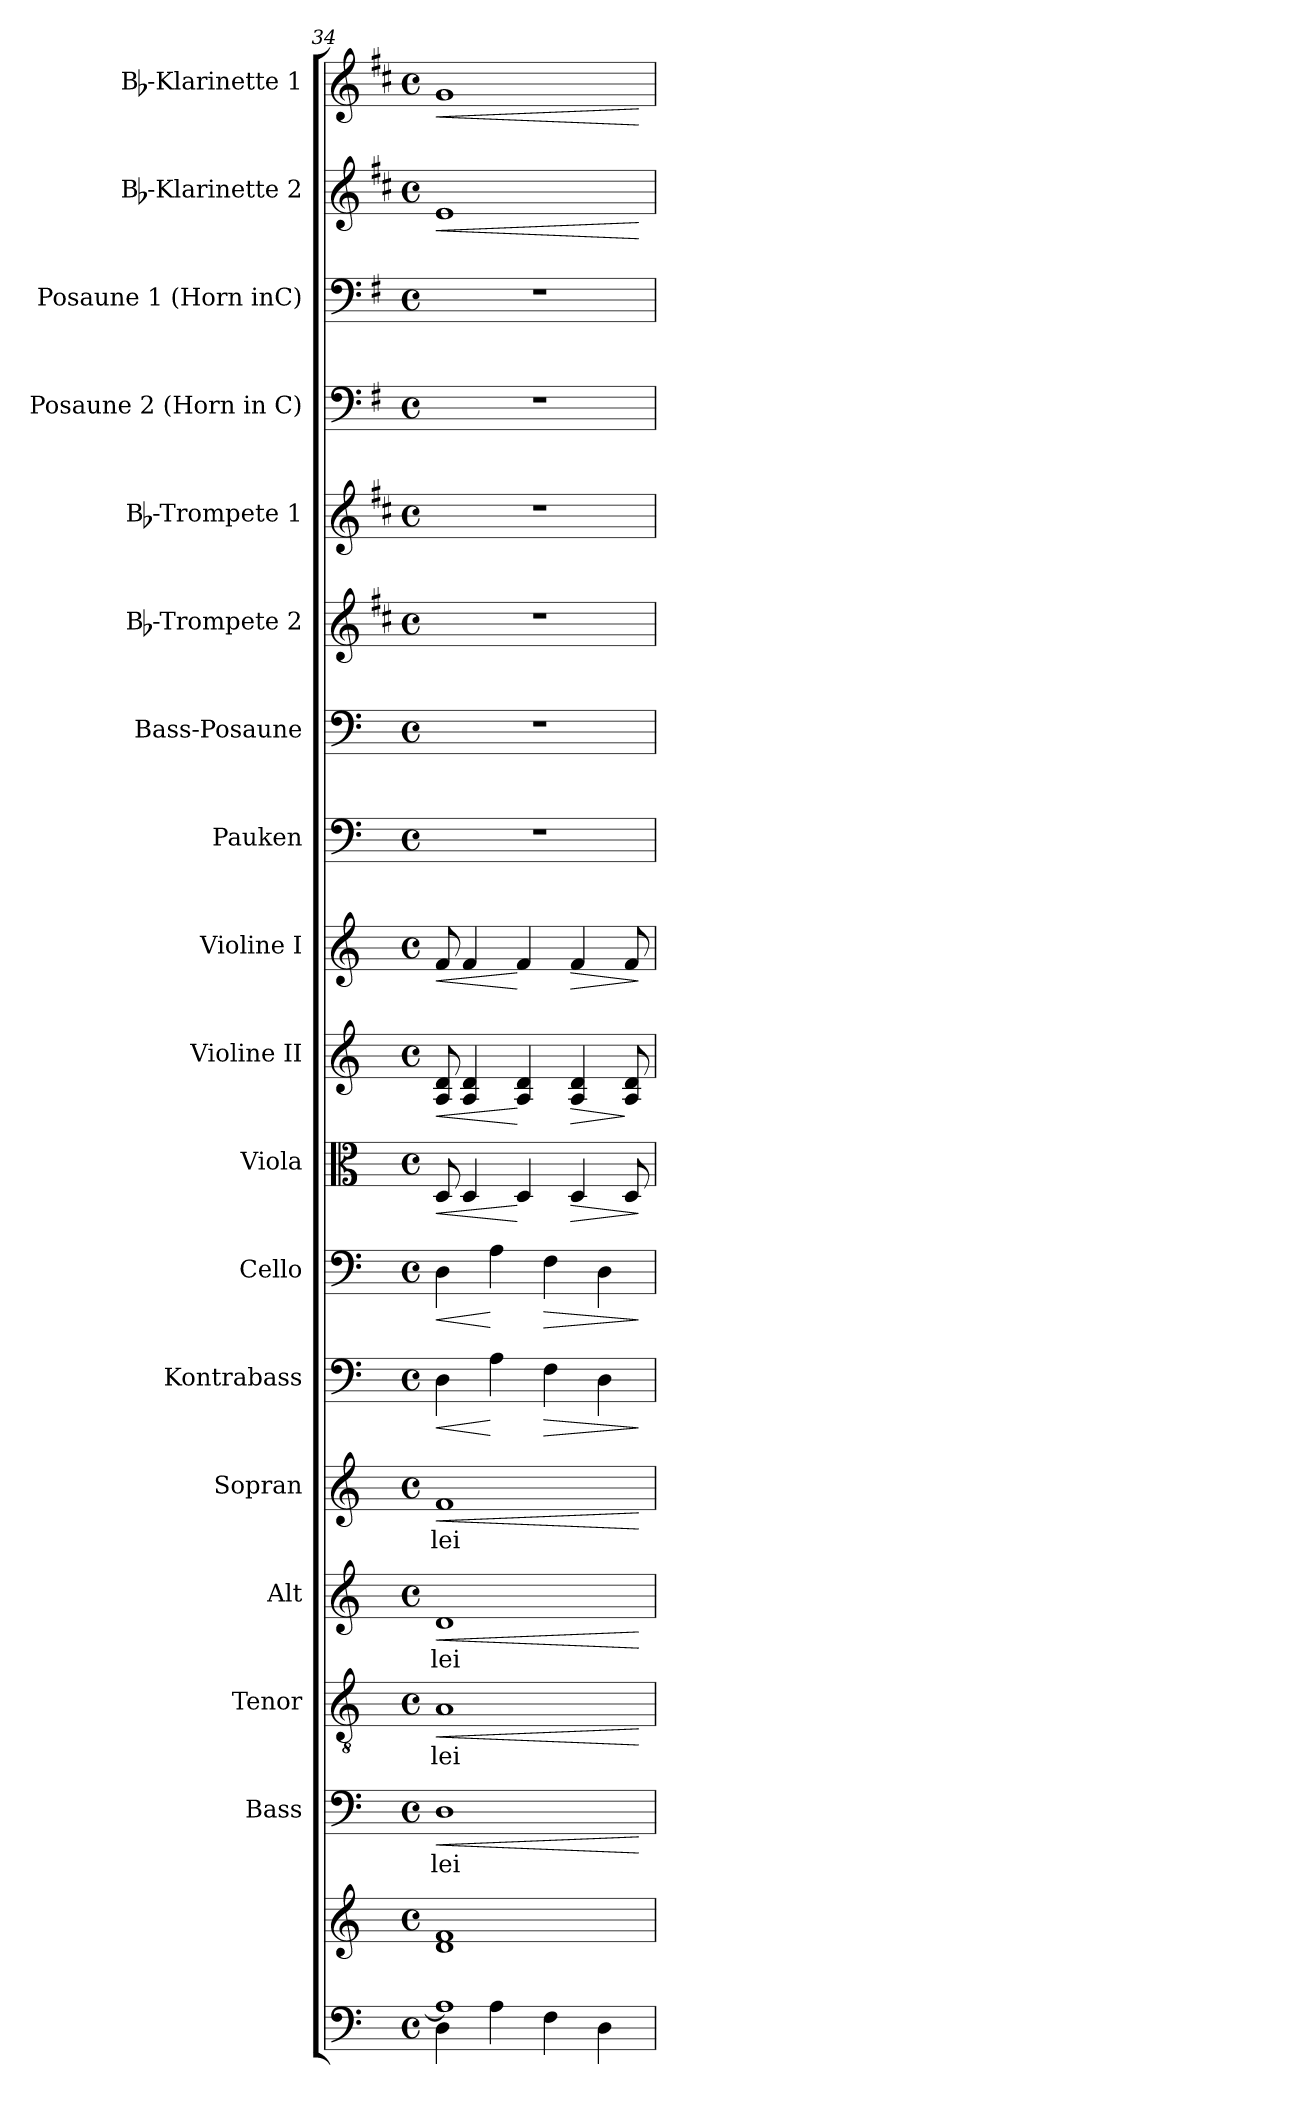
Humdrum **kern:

**kern	**kern	**kern	**text	**dynam	**kern	**text	**dynam	**kern	**text	**dynam	**kern	**text	**dynam	**kern	**dynam	**kern	**dynam	**kern	**dynam	**kern	**dynam	**kern	**dynam	**kern	**kern	**kern	**kern	**kern	**kern	**kern	**dynam	**kern	**dynam
*part18	*part18	*part17	*part17	*part17	*part16	*part16	*part16	*part15	*part15	*part15	*part14	*part14	*part14	*part13	*part13	*part12	*part12	*part11	*part11	*part10	*part10	*part9	*part9	*part8	*part7	*part6	*part5	*part4	*part3	*part2	*part2	*part1	*part1
*staff19	*staff18	*staff17	*staff17	*staff17	*staff16	*staff16	*staff16	*staff15	*staff15	*staff15	*staff14	*staff14	*staff14	*staff13	*staff13	*staff12	*staff12	*staff11	*staff11	*staff10	*staff10	*staff9	*staff9	*staff8	*staff7	*staff6	*staff5	*staff4	*staff3	*staff2	*staff2	*staff1	*staff1
*	*	*I"Bass	*	*	*I"Tenor	*	*	*I"Alt	*	*	*I"Sopran	*	*	*I"Kontrabass	*	*I"Cello	*	*I"Viola	*	*I"Violine II	*	*I"Violine I	*	*I"Pauken	*I"Bass-Posaune	*I"Bb-Trompete 2	*I"Bb-Trompete 1	*I"Posaune 2 (Horn in C)	*I"Posaune 1 (Horn inC)	*I"Bb-Klarinette 2	*	*I"Bb-Klarinette 1	*
*	*	*I'B.	*	*	*I'T.	*	*	*I'A.	*	*	*I'S.	*	*	*I'Kb.	*	*	*	*I'Vla.	*	*I'Vl. II	*	*I'Vl. I	*	*I'Pk.	*I'B-Pos.	*I'Bb Trp. 2	*I'Bb Trp. 1	*I'Pos. 2	*I'Pos. 1	*I'Bb Kl. 2	*	*I'Bb Kl. 1	*
*clefF4	*clefG2	*clefF4	*	*	*clefGv2	*	*	*clefG2	*	*	*clefG2	*	*	*clefF4	*	*clefF4	*	*clefC3	*	*clefG2	*	*clefG2	*	*clefF4	*clefF4	*clefG2	*clefG2	*clefF4	*clefF4	*clefG2	*	*clefG2	*
*	*	*	*	*	*	*	*	*	*	*	*	*	*	*ITrd7c12	*	*	*	*	*	*	*	*	*	*	*	*ITrd1c2	*ITrd1c2	*ITrd4c7	*ITrd4c7	*ITrd1c2	*	*ITrd1c2	*
*k[]	*k[]	*k[]	*	*	*k[]	*	*	*k[]	*	*	*k[]	*	*	*k[]	*	*k[]	*	*k[]	*	*k[]	*	*k[]	*	*k[]	*k[]	*k[]	*k[]	*k[]	*k[]	*k[]	*	*k[]	*
*C:	*C:	*C:	*	*	*C:	*	*	*C:	*	*	*C:	*	*	*C:	*	*C:	*	*C:	*	*C:	*	*C:	*	*C:	*C:	*C:	*C:	*C:	*C:	*C:	*	*C:	*
*M4/4	*M4/4	*M4/4	*	*	*M4/4	*	*	*M4/4	*	*	*M4/4	*	*	*M4/4	*	*M4/4	*	*M4/4	*	*M4/4	*	*M4/4	*	*M4/4	*M4/4	*M4/4	*M4/4	*M4/4	*M4/4	*M4/4	*	*M4/4	*
*met(c)	*met(c)	*met(c)	*	*	*met(c)	*	*	*met(c)	*	*	*met(c)	*	*	*met(c)	*	*met(c)	*	*met(c)	*	*met(c)	*	*met(c)	*	*met(c)	*met(c)	*met(c)	*met(c)	*met(c)	*met(c)	*met(c)	*	*met(c)	*
=34	=34	=34	=34	=34	=34	=34	=34	=34	=34	=34	=34	=34	=34	=34	=34	=34	=34	=34	=34	=34	=34	=34	=34	=34	=34	=34	=34	=34	=34	=34	=34	=34	=34
*^	*^	*	*	*	*	*	*	*	*	*	*	*	*	*	*	*	*	*	*	*	*	*	*	*	*	*	*	*	*	*	*	*	*
!	!	!	!	!	!LO:LY:b	!LO:HP:b	!	!LO:LY:b	!LO:HP:b	!	!LO:LY:b	!LO:HP:b	!	!LO:LY:b	!LO:HP:b	!	!LO:HP:b	!	!LO:HP:b	!	!LO:HP:b	!	!LO:HP:b	!	!LO:HP:b	!	!	!	!	!	!	!	!LO:HP:b	!	!LO:HP:b
1A]	4D\	1f	1d	1D	-lei-	<	1A	-lei-	<	1d	-lei-	<	1f	-lei-	<	4DD\	<	4D\	<	8D/	<	8A/ 8d/	<	8f/	<	1r	1r	1r	1r	1r	1r	1d	<	1f	<
.	.	.	.	.	.	.	.	.	.	.	.	.	.	.	.	.	.	.	.	4D/	.	4A/ 4d/	.	4f/	.	.	.	.	.	.	.	.	.	.	.
.	4A\	.	.	.	.	.	.	.	.	.	.	.	.	.	.	4AA\	[	4A\	[	.	.	.	.	.	.	.	.	.	.	.	.	.	.	.	.
.	.	.	.	.	.	.	.	.	.	.	.	.	.	.	.	.	.	.	.	4D/	[	4A/ 4d/	[	4f/	[	.	.	.	.	.	.	.	.	.	.
!	!	!	!	!	!	!	!	!	!	!	!	!	!	!	!	!	!LO:HP:b	!	!LO:HP:b	!	!	!	!	!	!	!	!	!	!	!	!	!	!	!	!
.	4F\	.	.	.	.	.	.	.	.	.	.	.	.	.	.	4FF\	>	4F\	>	.	.	.	.	.	.	.	.	.	.	.	.	.	.	.	.
!	!	!	!	!	!	!	!	!	!	!	!	!	!	!	!	!	!	!	!	!	!LO:HP:b	!	!LO:HP:b	!	!LO:HP:b	!	!	!	!	!	!	!	!	!	!
.	.	.	.	.	.	.	.	.	.	.	.	.	.	.	.	.	.	.	.	4D/	>	4A/ 4d/	>	4f/	>	.	.	.	.	.	.	.	.	.	.
.	4D\	.	.	.	.	.	.	.	.	.	.	.	.	.	.	4DD\	.	4D\	.	.	.	.	.	.	.	.	.	.	.	.	.	.	.	.	.
.	.	.	.	.	.	.	.	.	.	.	.	.	.	.	.	.	.	.	.	8D/	.	8A/ 8d/	]	8f/	.	.	.	.	.	.	.	.	.	.	.
*v	*v	*	*	*	*	*	*	*	*	*	*	*	*	*	*	*	*	*	*	*	*	*	*	*	*	*	*	*	*	*	*	*	*	*	*
*	*v	*v	*	*	*	*	*	*	*	*	*	*	*	*	*	*	*	*	*	*	*	*	*	*	*	*	*	*	*	*	*	*	*	*
.	.	.	.	[	.	.	[	.	.	[	.	.	[	.	]	.	]	.	]	.	.	.	]	.	.	.	.	.	.	.	[	.	[
=	=	=	=	=	=	=	=	=	=	=	=	=	=	=	=	=	=	=	=	=	=	=	=	=	=	=	=	=	=	=	=	=	=
*-	*-	*-	*-	*-	*-	*-	*-	*-	*-	*-	*-	*-	*-	*-	*-	*-	*-	*-	*-	*-	*-	*-	*-	*-	*-	*-	*-	*-	*-	*-	*-	*-	*-
